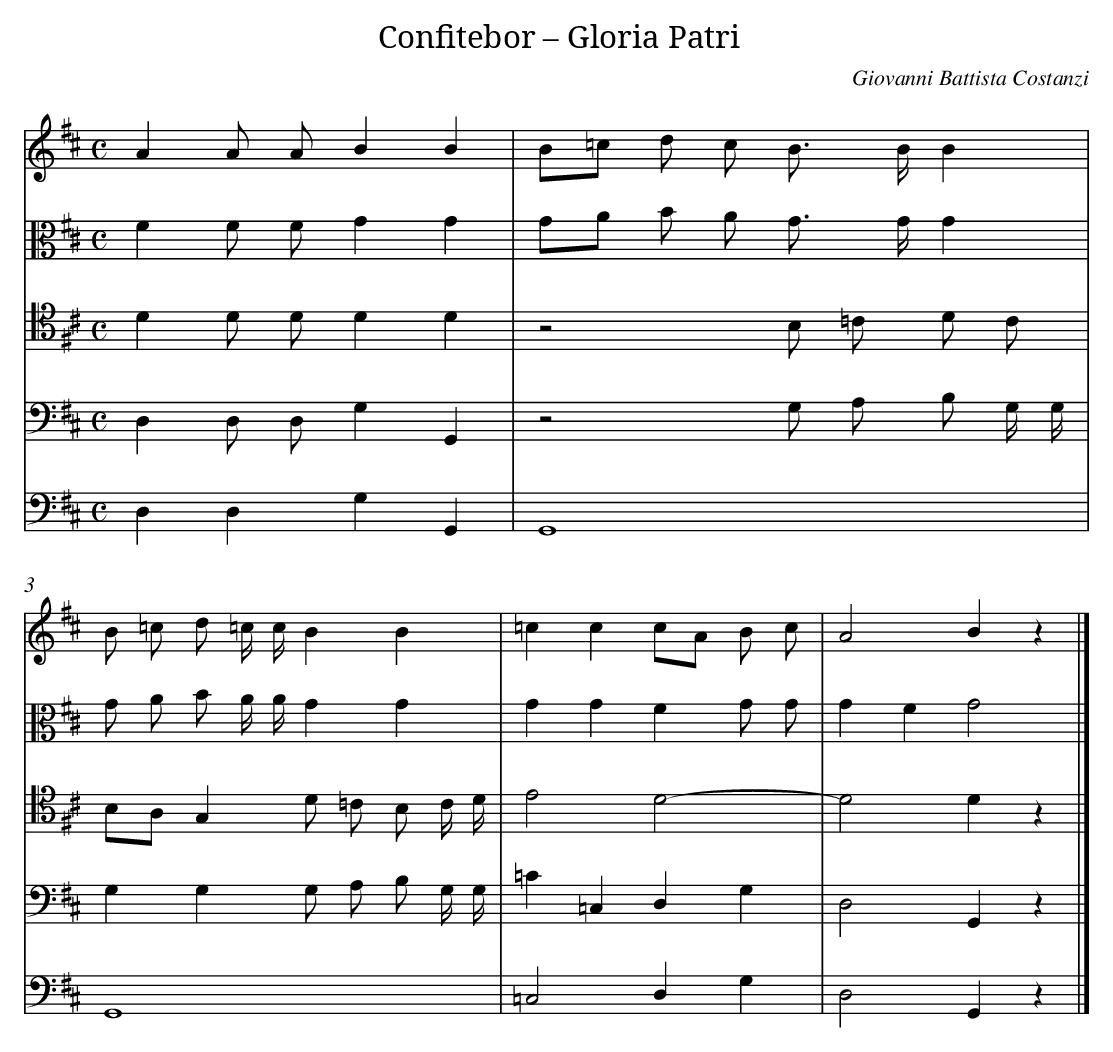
X:1
T: Confitebor – Gloria Patri
C: Giovanni Battista Costanzi
L: 1/8
M: C
V: 1
V: 2 clef=alto
V: 3 clef=bass
V: 4
V: 5 clef=alto
V: 6 clef=tenor
V: 7 clef=bass
V: 8 clef=bass
K: D
[V:1] x8 |
[V:2] x8 |
[V:3] x8 |
[V:4] A2A AB2B2 |
[V:5] F2F FG2G2 |
[V:6] D2D DD2D2 |
[V:7] D,2D, D,G,2G,,2 |
[V:8] D,2D,2G,2G,,2 |
[V:1] x8 |
[V:2] x8 |
[V:3] x8 |
[V:4] B=c d c B> BB2 |
[V:5] GA B A G> GG2 |
[V:6] z4B, =C D C |
[V:7] z4G, A, B, G,/ G,/ |
[V:8] G,,8 |
[V:1] x8 |
[V:2] x8 |
[V:3] x8 |
[V:4] B =c d =c/ c/B2B2 |
[V:5] G A B A/ A/G2G2 |
[V:6] B,A,G,2D =C B, C/ D/ |
[V:7] G,2G,2G, A, B, G,/ G,/ |
[V:8] G,,8 |
[V:1] x8 |
[V:2] x8 |
[V:3] x8 |
[V:4] =c2c2cA B c |
[V:5] G2G2F2G G |
[V:6] E4D4- |
[V:7] =C2=C,2D,2G,2 |
[V:8] =C,4D,2G,2 |
[V:1] x8 |]
[V:2] x8 |]
[V:3] x8 |]
[V:4] A4B2z2 |]
[V:5] G2F2G4 |]
[V:6] D4D2z2 |]
[V:7] D,4G,,2z2 |]
[V:8] D,4G,,2z2 |]
